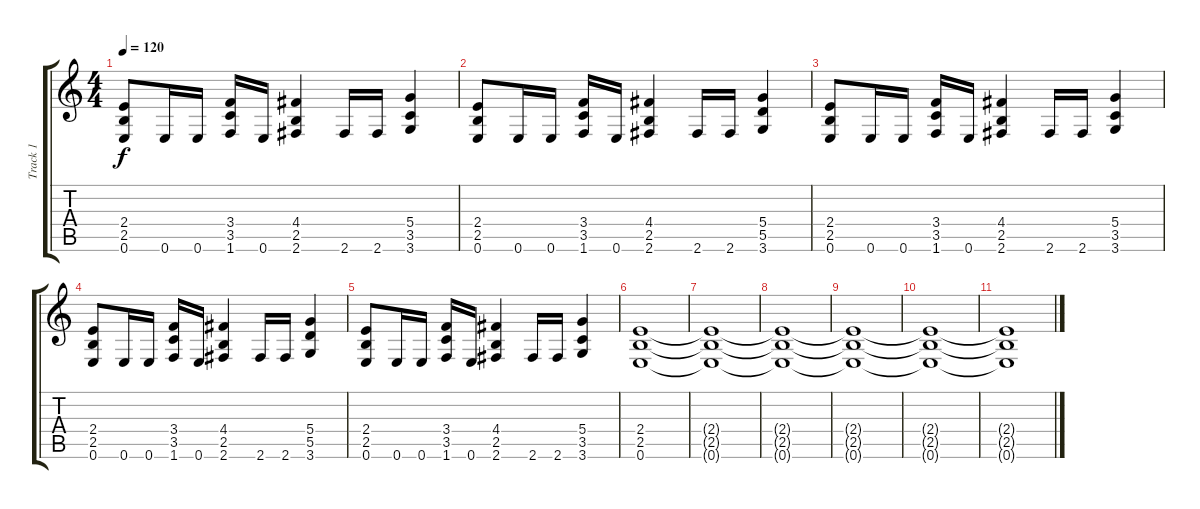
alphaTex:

\track ("Track 1" "Track 1") {instrument acousticguitarsteel}
\staff {score tabs}
\tuning (E4 B3 G3 D3 A2 E2) {hide}
\ts (4 4)
\tempo 120
\clef g2
\ks c
(2.4 2.5 0.6).8{dy f instrument distortionguitar} 0.6.16 0.6.16 (3.4 3.5 1.6).16 0.6.16 (4.4 2.5 2.6).4 2.6.16 2.6.16 (5.4 3.5 3.6).4 |
(2.4 2.5 0.6).8{instrument distortionguitar} 0.6.16 0.6.16 (3.4 3.5 1.6).16 0.6.16 (4.4 2.5 2.6).4 2.6.16 2.6.16 (5.4 5.5 3.6).4 |
(2.4 2.5 0.6).8{instrument distortionguitar} 0.6.16 0.6.16 (3.4 3.5 1.6).16 0.6.16 (4.4 2.5 2.6).4 2.6.16 2.6.16 (5.4 3.5 3.6).4 |
(2.4 2.5 0.6).8{instrument distortionguitar} 0.6.16 0.6.16 (3.4 3.5 1.6).16 0.6.16 (4.4 2.5 2.6).4 2.6.16 2.6.16 (5.4 5.5 3.6).4 |
(2.4 2.5 0.6).8{instrument distortionguitar} 0.6.16 0.6.16 (3.4 3.5 1.6).16 0.6.16 (4.4 2.5 2.6).4 2.6.16 2.6.16 (5.4 3.5 3.6).4 |
(2.4 2.5 0.6).1{instrument distortionguitar} |
(2.4{t} 2.5{t} 0.6{t}).1 |
(2.4{t} 2.5{t} 0.6{t}).1 |
(2.4{t} 2.5{t} 0.6{t}).1 |
(2.4{t} 2.5{t} 0.6{t}).1 |
(2.4{t} 2.5{t} 0.6{t}).1{volume 0}
